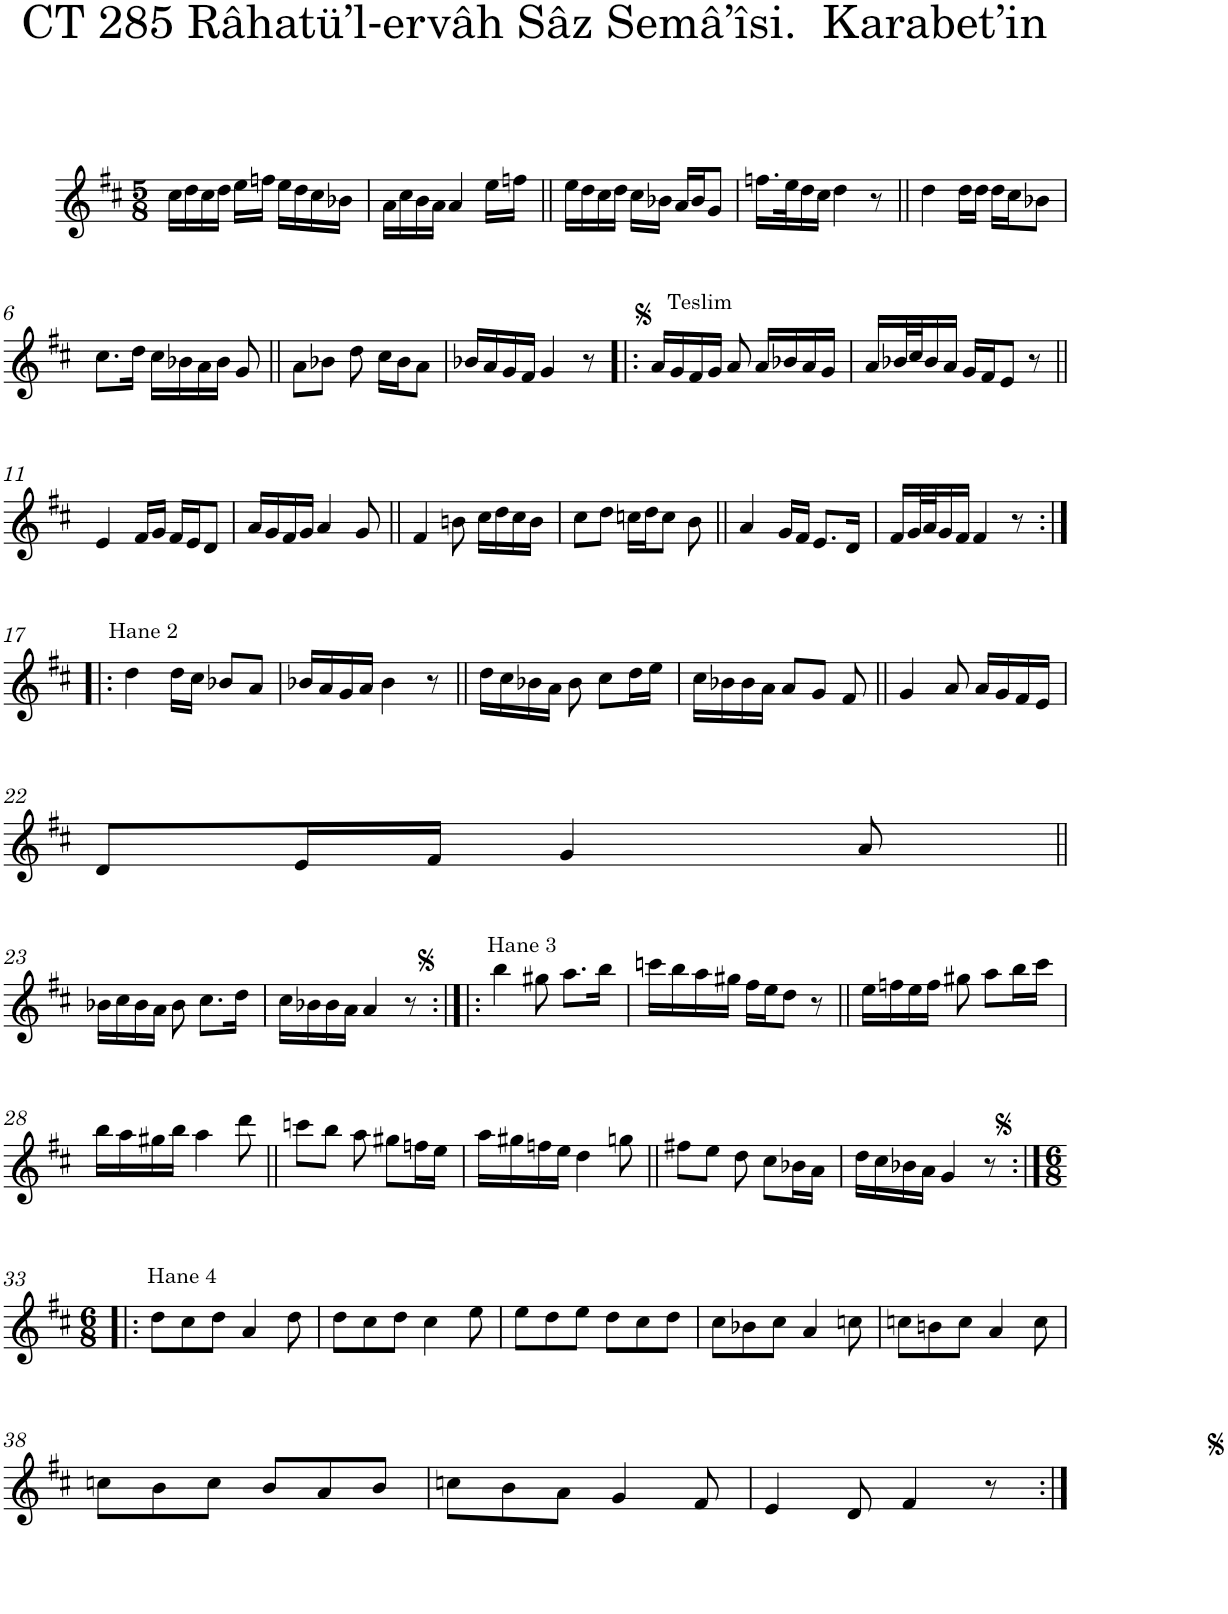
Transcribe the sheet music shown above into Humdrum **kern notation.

**kern
*part1
*staff1
*I"Piano
*I'Pno.
*clefG2
*k[f#c#]
*M5/8
=1
16cc#\LL
16dd\
16cc#\
16dd\JJ
16ee\LL
16ffn\JJ
16ee\LL
16dd\
16cc#\
16b-X\JJ
=2
16a\LL
16cc#\
16b\
16a\JJ
4a/
16ee\LL
16ffn\JJ
=3||
16ee\LL
16dd\
16cc#\
16dd\JJ
16cc#\LL
16b-X\JJ
16a/LL
16b-/J
8g/J
=4
16.ffn\LL
32ee\K
16dd\
16cc#\JJ
4dd\
8r
=5||
4dd\
16dd\LL
16dd\JJ
16dd\LL
16cc#\J
8b-X\J
!!LO:LB:g=z
=6
8.cc#\L
16dd\Jk
16cc#\LL
16b-X\
16a\
16b-\JJ
8g/
=7||
8a\L
8b-X\J
8dd\
16cc#\LL
16b-\J
8a\J
=8
16b-X/LL
16a/
16g/
16f#/JJ
4g/
8r
=9!|:
!LO:TX:a:t=Teslim
16a/LL
16g/
16f#/
16g/JJ
8a/
16a/LL
16b-X/
16a/
16g/JJ
=10
16a/LL
32b-X/L
32cc#/J
16b-/
16a/JJ
16g/LL
16f#/J
8e/J
8r
!!LO:LB:g=z
=11||
4e/
16f#/LL
16g/JJ
16f#/LL
16e/J
8d/J
=12
16a/LL
16g/
16f#/
16g/JJ
4a/
8g/
=13||
4f#/
8bn\
16cc#\LL
16dd\
16cc#\
16b\JJ
=14
8cc#\L
8dd\J
16ccn\LL
16dd\J
8cc\J
8b\
=15||
4a/
16g/LL
16f#/JJ
8.e/L
16d/Jk
=16
16f#/LL
32g/L
32a/J
16g/
16f#/JJ
4f#/
8r
!!LO:LB:g=z
=17:|!|:
!LO:TX:a:t=Hane 2
4dd\
16dd\LL
16cc#\JJ
8b-X/L
8a/J
=18
16b-X/LL
16a/
16g/
16a/JJ
4b-\
8r
=19||
16dd\LL
16cc#\
16b-X\
16a\JJ
8b-\
8cc#\L
16dd\L
16ee\JJ
=20
16cc#\LL
16b-X\
16b-\
16a\JJ
8a/L
8g/J
8f#/
=21||
4g/
8a/
16a/LL
16g/
16f#/
16e/JJ
!!LO:LB:g=z
=22
8d/L
16e/L
16f#/JJ
4g/
8a/
!!LO:LB:g=z
=23||
16b-X\LL
16cc#\
16b-\
16a\JJ
8b-\
8.cc#\L
16dd\Jk
=24
16cc#\LL
16b-X\
16b-\
16a\JJ
4a/
8r
=25:|!|:
!LO:TX:a:t=Hane 3
4bb\
8gg#X\
8.aa\L
16bb\Jk
=26
16cccn\LL
16bb\
16aa\
16gg#X\JJ
16ff#\LL
16ee\J
8dd\J
8r
=27||
16ee\LL
16ffn\
16ee\
16ff\JJ
8gg#X\
8aa\L
16bb\L
16ccc#\JJ
!!LO:LB:g=z
=28
16bb\LL
16aa\
16gg#X\
16bb\JJ
4aa\
8ddd\
=29||
8cccn\L
8bb\J
8aa\
8gg#X\L
16ffn\L
16ee\JJ
=30
16aa\LL
16gg#X\
16ffn\
16ee\JJ
4dd\
8ggn\
=31||
8ff#X\L
8ee\J
8dd\
8cc#\L
16b-X\L
16a\JJ
=32
16dd\LL
16cc#\
16b-X\
16a\JJ
4g/
8r
!!LO:LB:g=z
=33:|!|:
*M6/8
!LO:TX:a:t=Hane 4
8dd\L
8cc#\
8dd\J
4a/
8dd\
=34
8dd\L
8cc#\
8dd\J
4cc#\
8ee\
=35
8ee\L
8dd\
8ee\J
8dd\L
8cc#\
8dd\J
=36
8cc#\L
8b-X\
8cc#\J
4a/
8ccn\
=37
8ccn\L
8bn\
8cc\J
4a/
8cc\
!!LO:LB:g=z
=38
8ccn\L
8b\
8cc\J
8b/L
8a/
8b/J
=39
8ccn\L
8b\
8a\J
4g/
8f#/
=40
4e/
8d/
4f#/
8r
=:|!
*-
